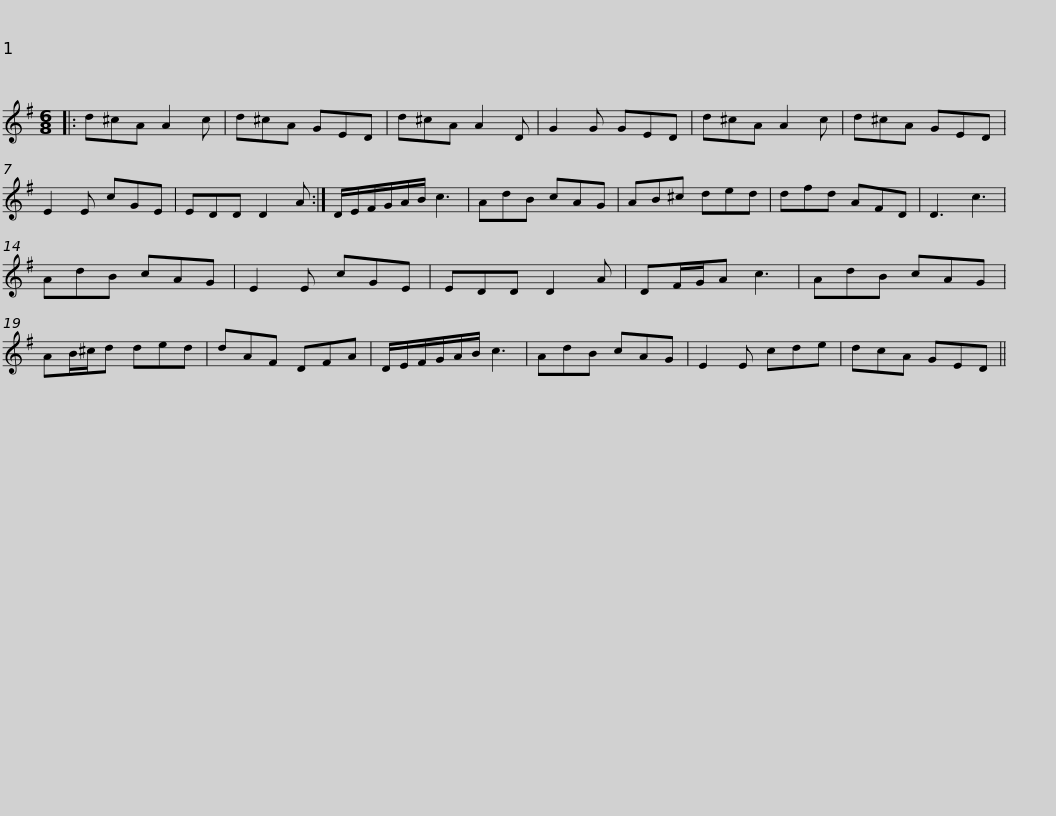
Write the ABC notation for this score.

X:1
L:1/8
M:6/8
I:linebreak $
K:G
V:1 treble
V:1
|: d^cA A2 c | d^cA GED | d^cA A2 D | G2 G GED | d^cA A2 c | %5
 d^cA GED | E2 E cGE |$ EDD D2 A :| D/E/F/G/A/B/ c3 | AdB cAG | %10
 AB^c ded | dfd AFD | D3 c3 | AdB cAG |$ E2 E cGE | %15
 EDD D2 A | DF/G/A c3 | AdB cAG | AB/^c/d ded | dAF DFA | %20
 D/E/F/G/A/B/ c3 |$ AdB cAG | E2 E cde | dcA GED || %24
